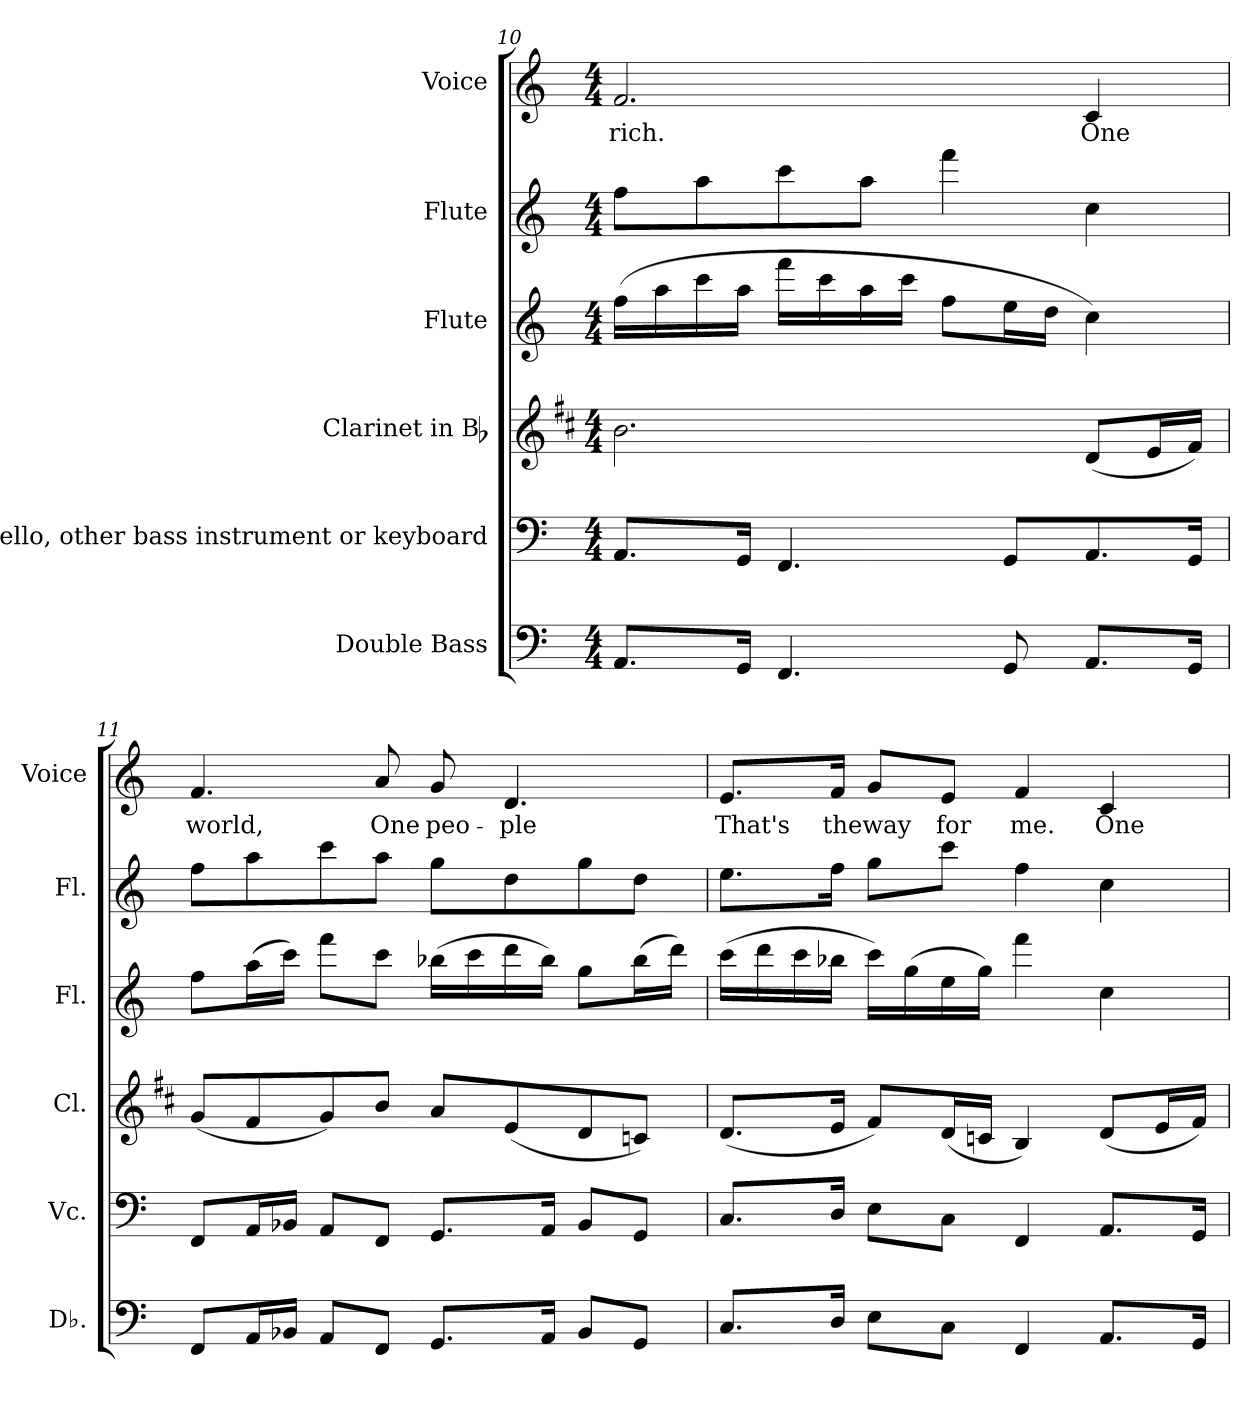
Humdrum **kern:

**kern	**kern	**kern	**kern	**kern	**kern	**text
*part6	*part5	*part4	*part3	*part2	*part1	*part1
*staff6	*staff5	*staff4	*staff3	*staff2	*staff1	*staff1
*I"Double Bass	*I"Violoncello, other bass instrument or keyboard	*I"Clarinet in Bb	*I"Flute	*I"Flute	*I"Voice	*
*I'Db.	*I'Vc.	*I'Cl.	*I'Fl.	*I'Fl.	*I'Voice	*
*clefF4	*clefF4	*clefG2	*clefG2	*clefG2	*clefG2	*
*ITrd7c12	*	*ITrd1c2	*	*	*	*
*k[]	*k[]	*k[]	*k[]	*k[]	*k[]	*
*C:	*C:	*C:	*C:	*C:	*C:	*
*M4/4	*M4/4	*M4/4	*M4/4	*M4/4	*M4/4	*
=10	=10	=10	=10	=10	=10	=10
!	!	!	!	!	!	!LO:LY:b:color=#000000
8.AAAi/L	8.AAi/L	2.ai\	(16ffi\LL	8ffi\L	2.fi/	rich.
.	.	.	16aai\	.	.	.
.	.	.	16ccci\	8aai\	.	.
16GGGi/Jk	16GGi/Jk	.	16aai\JJ	.	.	.
4.FFFi/	4.FFi/	.	16fffi\LL	8ccci\	.	.
.	.	.	16ccci\	.	.	.
.	.	.	16aai\	8aai\J	.	.
.	.	.	16ccci\JJ	.	.	.
.	.	.	8ffi\L	4fffi\	.	.
8GGGi/	8GGi/L	.	16eei\L	.	.	.
.	.	.	16ddi\JJ	.	.	.
!	!	!	!	!	!	!LO:LY:b:color=#000000
8.AAAi/L	8.AAi/	(8ci/L	4cci\)	4cci\	4ci/	One
.	.	16di/L	.	.	.	.
16GGGi/Jk	16GGi/Jk	16ei/JJ)	.	.	.	.
!!LO:PB:g=z
=11	=11	=11	=11	=11	=11	=11
!	!	!	!	!	!	!LO:LY:b:color=#000000
8FFFi/L	8FFi/L	(8fi/L	8ffi\L	8ffi\L	4.fi/	world,
16AAAi/L	16AAi/L	8ei/	(16aai\L	8aai\	.	.
16BBB-Xi/JJ	16BB-Xi/JJ	.	16ccci\JJ)	.	.	.
8AAAi/L	8AAi/L	8fi/)	8fffi\L	8ccci\	.	.
!	!	!	!	!	!	!LO:LY:b:color=#000000
8FFFi/J	8FFi/J	8ai/J	8ccci\J	8aai\J	8ai/	One
!	!	!	!	!	!	!LO:LY:b:color=#000000
8.GGGi/L	8.GGi/L	8gi/L	(16bb-Xi\LL	8ggi\L	8gi/	peo-
.	.	.	16ccci\	.	.	.
!	!	!	!	!	!	!LO:LY:b:color=#000000
.	.	(8di/	16dddi\	8ddi\	4.di/	-ple
16AAAi/Jk	16AAi/Jk	.	16bb-i\JJ)	.	.	.
8BBB-i/L	8BB-i/L	8ci/	8ggi\L	8ggi\	.	.
8GGGi/J	8GGi/J	8B-Xi/J)	(16bb-i\L	8ddi\J	.	.
.	.	.	16dddi\JJ)	.	.	.
=12	=12	=12	=12	=12	=12	=12
!	!	!	!	!	!	!LO:LY:b:color=#000000
8.CCi/L	8.Ci/L	(8.ci/L	(16ccci\LL	8.eei\L	8.ei/L	That's
.	.	.	16dddi\	.	.	.
.	.	.	16ccci\	.	.	.
!	!	!	!	!	!	!LO:LY:b:color=#000000
16DDi/Jk	16Di/Jk	16di/Jk	16bb-Xi\JJ	16ffi\Jk	16fi/Jk	the
!	!	!	!	!	!	!LO:LY:b:color=#000000
8EEi\L	8Ei\L	8ei/L)	16ccci\LL)	8ggi\L	8gi/L	way
.	.	.	(16ggi\	.	.	.
!	!	!	!	!	!	!LO:LY:b:color=#000000
8CCi\J	8Ci\J	(16ci/L	16eei\	8ccci\J	8ei/J	for
.	.	16B-Xi/JJ	16ggi\JJ)	.	.	.
!	!	!	!	!	!	!LO:LY:b:color=#000000
4FFFi/	4FFi/	4Ai/)	4fffi\	4ffi\	4fi/	me.
!	!	!	!	!	!	!LO:LY:b:color=#000000
8.AAAi/L	8.AAi/L	(8ci/L	4cci\	4cci\	4ci/	One
.	.	16di/L	.	.	.	.
16GGGi/Jk	16GGi/Jk	16ei/JJ)	.	.	.	.
=	=	=	=	=	=	=
*-	*-	*-	*-	*-	*-	*-
